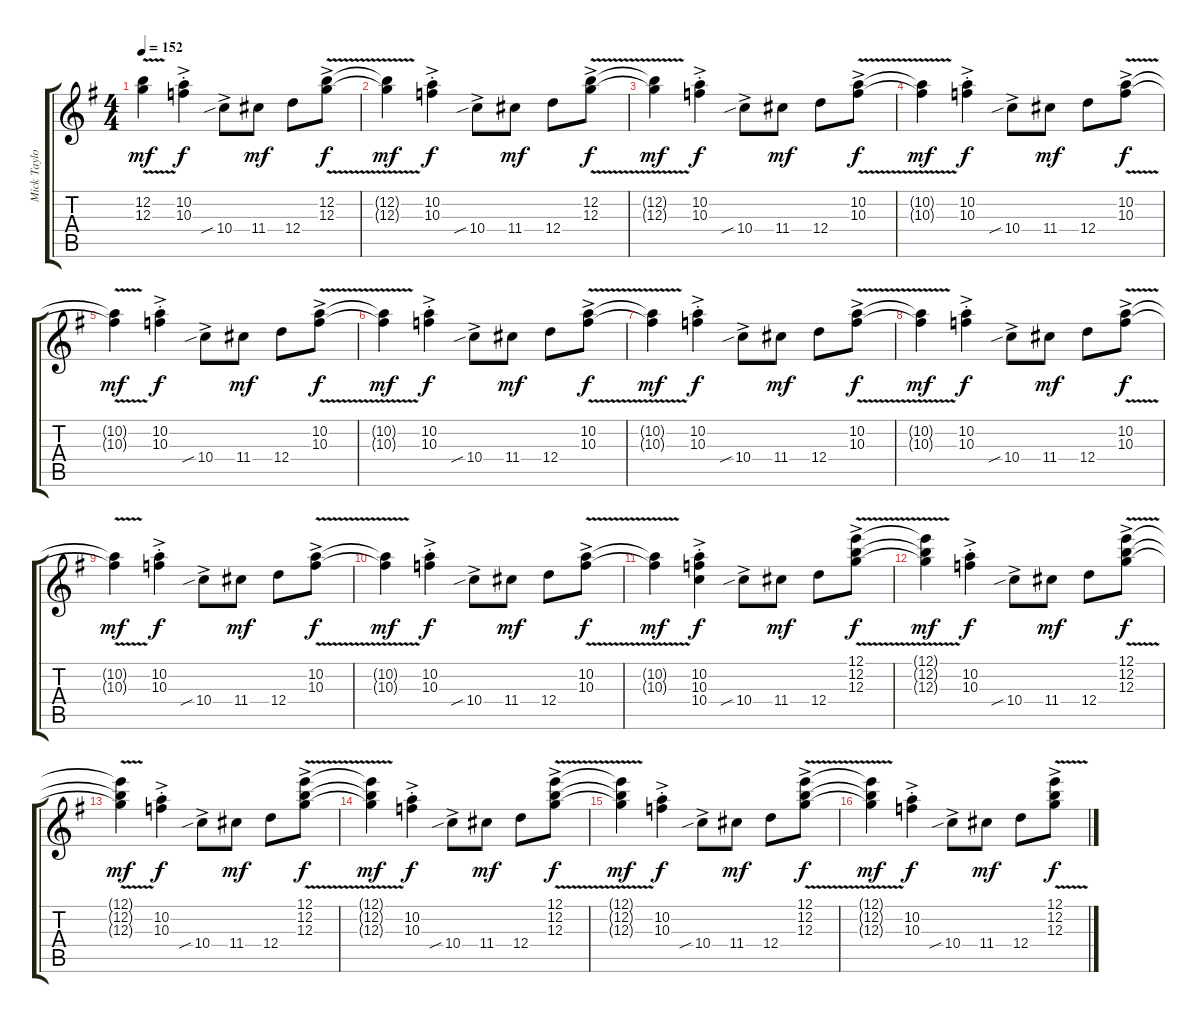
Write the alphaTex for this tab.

\track ("Mick Taylor Overdub" "Mick Taylo") {instrument overdrivenguitar}
\staff {score tabs}
\tuning (E4 B3 G3 D3 A2 E2) {hide}
\ts (4 4)
\tempo 152
\clef g2
\ks g
(12.2{v t} 12.3{v t}).4{dy mf} (10.2{ac st} 10.3{ac st}).4{dy f} 10.4{sib ac}.8 11.4.8{dy mf} 12.4.8 (12.2{v ac} 12.3{v ac}).8{dy f} |
(12.2{v t} 12.3{v t}).4{dy mf} (10.2{ac st} 10.3{ac st}).4{dy f} 10.4{sib ac}.8 11.4.8{dy mf} 12.4.8 (12.2{v ac} 12.3{v ac}).8{dy f} |
(12.2{v t} 12.3{v t}).4{dy mf} (10.2{ac st} 10.3{ac st}).4{dy f} 10.4{sib ac}.8 11.4.8{dy mf} 12.4.8 (10.2{v ac} 10.3{v ac}).8{dy f} |
(10.2{v t} 10.3{v t}).4{dy mf} (10.2{ac st} 10.3{ac st}).4{dy f} 10.4{sib ac}.8 11.4.8{dy mf} 12.4.8 (10.2{v ac} 10.3{v ac}).8{dy f} |
(10.2{v t} 10.3{v t}).4{dy mf} (10.2{ac st} 10.3{ac st}).4{dy f} 10.4{sib ac}.8 11.4.8{dy mf} 12.4.8 (10.2{v ac} 10.3{v ac}).8{dy f} |
(10.2{v t} 10.3{v t}).4{dy mf} (10.2{ac st} 10.3{ac st}).4{dy f} 10.4{sib ac}.8 11.4.8{dy mf} 12.4.8 (10.2{v ac} 10.3{v ac}).8{dy f} |
(10.2{v t} 10.3{v t}).4{dy mf} (10.2{ac st} 10.3{ac st}).4{dy f} 10.4{sib ac}.8 11.4.8{dy mf} 12.4.8 (10.2{v ac} 10.3{v ac}).8{dy f} |
(10.2{v t} 10.3{v t}).4{dy mf} (10.2{ac st} 10.3{ac st}).4{dy f} 10.4{sib ac}.8 11.4.8{dy mf} 12.4.8 (10.2{v ac} 10.3{v ac}).8{dy f} |
(10.2{v t} 10.3{v t}).4{dy mf} (10.2{ac st} 10.3{ac st}).4{dy f} 10.4{sib ac}.8 11.4.8{dy mf} 12.4.8 (10.2{v ac} 10.3{v ac}).8{dy f} |
(10.2{v t} 10.3{v t}).4{dy mf} (10.2{ac st} 10.3{ac st}).4{dy f} 10.4{sib ac}.8 11.4.8{dy mf} 12.4.8 (10.2{v ac} 10.3{v ac}).8{dy f} |
(10.2{v t} 10.3{v t}).4{dy mf} (10.2{ac st} 10.3{ac st} 10.4{ac st}).4{dy f} 10.4{sib ac}.8 11.4.8{dy mf} 12.4.8 (12.1{v ac} 12.2{v ac} 12.3{v ac}).8{dy f} |
(12.1{v t} 12.2{v t} 12.3{v t}).4{dy mf} (10.2{ac st} 10.3{ac st}).4{dy f} 10.4{sib ac}.8 11.4.8{dy mf} 12.4.8 (12.1{v ac} 12.2{v ac} 12.3{v ac}).8{dy f} |
(12.1{v t} 12.2{v t} 12.3{v t}).4{dy mf} (10.2{ac st} 10.3{ac st}).4{dy f} 10.4{sib ac}.8 11.4.8{dy mf} 12.4.8 (12.1{v ac} 12.2{v ac} 12.3{v ac}).8{dy f} |
(12.1{v t} 12.2{v t} 12.3{v t}).4{dy mf} (10.2{ac st} 10.3{ac st}).4{dy f} 10.4{sib ac}.8 11.4.8{dy mf} 12.4.8 (12.1{v ac} 12.2{v ac} 12.3{v ac}).8{dy f} |
(12.1{v t} 12.2{v t} 12.3{v t}).4{dy mf} (10.2{ac st} 10.3{ac st}).4{dy f} 10.4{sib ac}.8 11.4.8{dy mf} 12.4.8 (12.1{v ac} 12.2{v ac} 12.3{v ac}).8{dy f} |
(12.1{v t} 12.2{v t} 12.3{v t}).4{dy mf} (10.2{ac st} 10.3{ac st}).4{dy f} 10.4{sib ac}.8 11.4.8{dy mf} 12.4.8 (12.1{v ac} 12.2{v ac} 12.3{v ac}).8{dy f}
